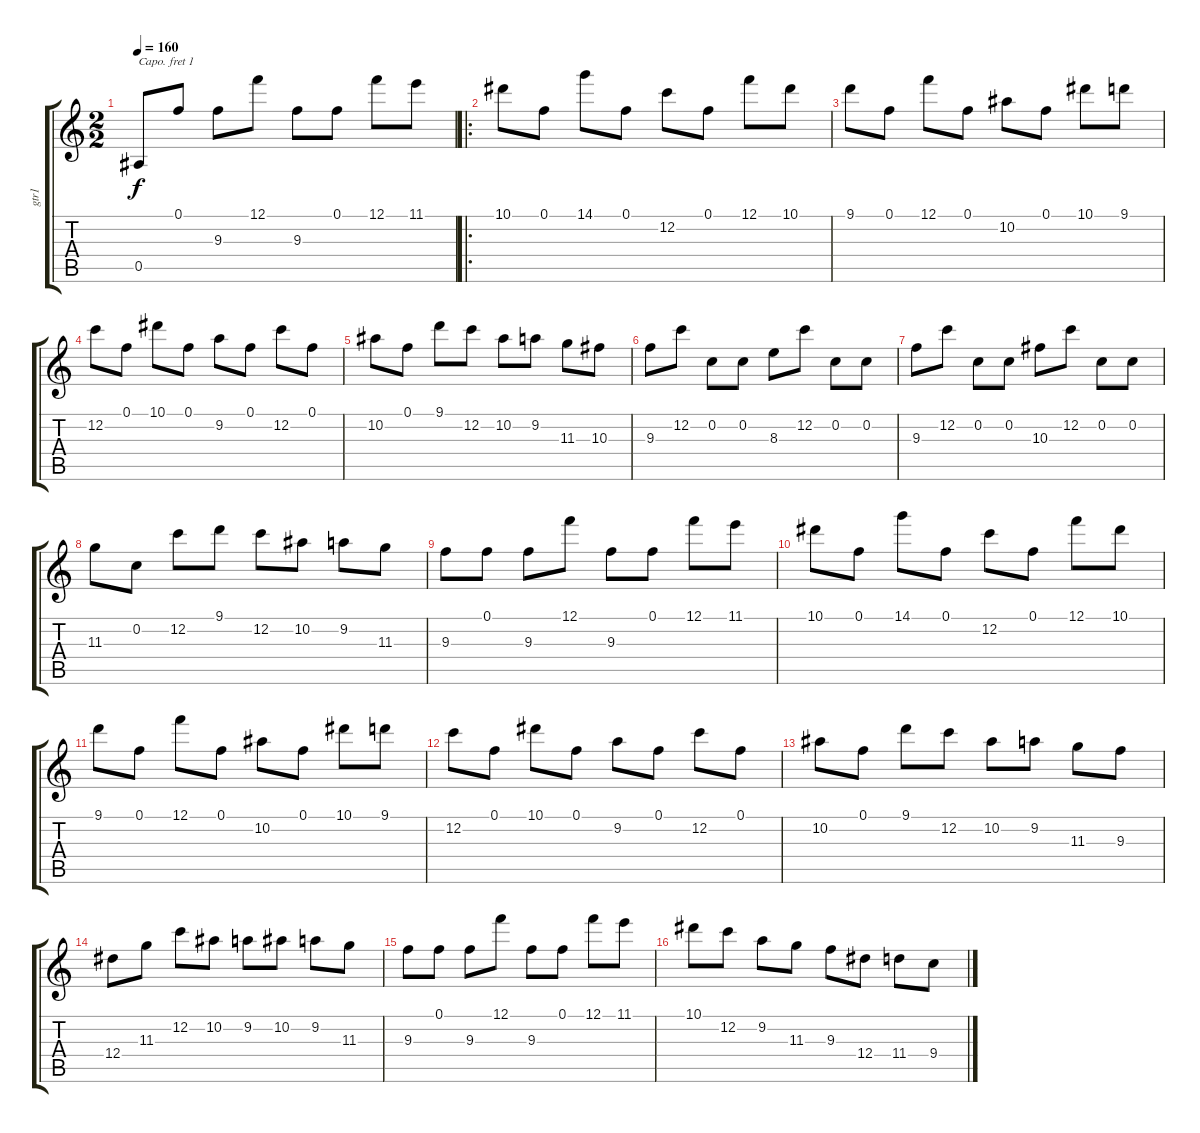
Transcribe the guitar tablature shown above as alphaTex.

\track ("gtr1" "gtr1") {instrument acousticguitarnylon}
\staff {score tabs}
\capo 1
\tuning (E4 B3 G3 D3 A2 E2) {hide}
\ts (2 2)
\tempo 160
\clef g2
\ks c
0.5.8{dy f} 0.1.8 9.3.8 12.1.8 9.3.8 0.1.8 12.1.8 11.1.8 |
\ro
10.1.8 0.1.8 14.1.8 0.1.8 12.2.8 0.1.8 12.1.8 10.1.8 |
9.1.8 0.1.8 12.1.8 0.1.8 10.2.8 0.1.8 10.1.8 9.1.8 |
12.2.8 0.1.8 10.1.8 0.1.8 9.2.8 0.1.8 12.2.8 0.1.8 |
10.2.8 0.1.8 9.1.8 12.2.8 10.2.8 9.2.8 11.3.8 10.3.8 |
9.3.8 12.2.8 0.2.8 0.2.8 8.3.8 12.2.8 0.2.8 0.2.8 |
9.3.8 12.2.8 0.2.8 0.2.8 10.3.8 12.2.8 0.2.8 0.2.8 |
11.3.8 0.2.8 12.2.8 9.1.8 12.2.8 10.2.8 9.2.8 11.3.8 |
9.3.8 0.1.8 9.3.8 12.1.8 9.3.8 0.1.8 12.1.8 11.1.8 |
10.1.8 0.1.8 14.1.8 0.1.8 12.2.8 0.1.8 12.1.8 10.1.8 |
9.1.8 0.1.8 12.1.8 0.1.8 10.2.8 0.1.8 10.1.8 9.1.8 |
12.2.8 0.1.8 10.1.8 0.1.8 9.2.8 0.1.8 12.2.8 0.1.8 |
10.2.8 0.1.8 9.1.8 12.2.8 10.2.8 9.2.8 11.3.8 9.3.8 |
12.4.8 11.3.8 12.2.8 10.2.8 9.2.8 10.2.8 9.2.8 11.3.8 |
9.3.8 0.1.8 9.3.8 12.1.8 9.3.8 0.1.8 12.1.8 11.1.8 |
10.1.8 12.2.8 9.2.8 11.3.8 9.3.8 12.4.8 11.4.8 9.4.8
